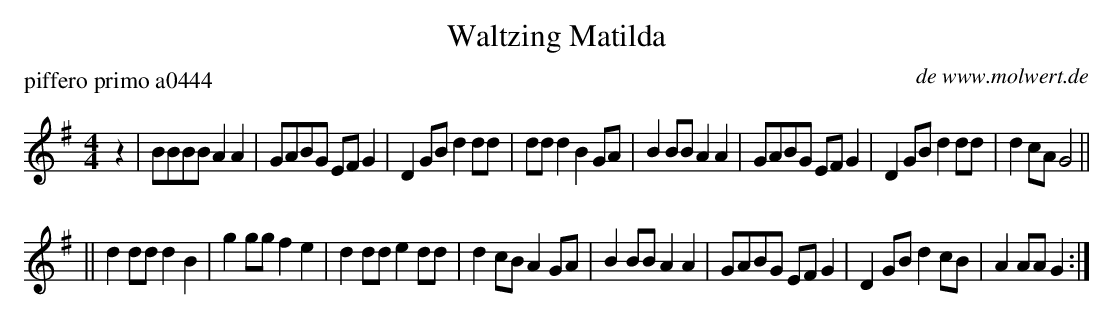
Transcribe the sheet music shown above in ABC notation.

X:1
T: Waltzing Matilda
P: piffero primo a0444
O: de www.molwert.de
M: 4/4
L: 1/8
K: G
z2 |\
BBBB A2A2 | GABG EFG2 | D2GB d2dd | ddd2 B2GA |\
B2BB A2A2 | GABG EFG2 | D2GB d2dd | d2cA G4 ||
||\
d2dd d2B2 | g2gg f2e2 | d2dd e2dd | d2cB A2GA |\
B2BB A2A2 | GABG EFG2 | D2GB d2cB | A2AA G2 :|
